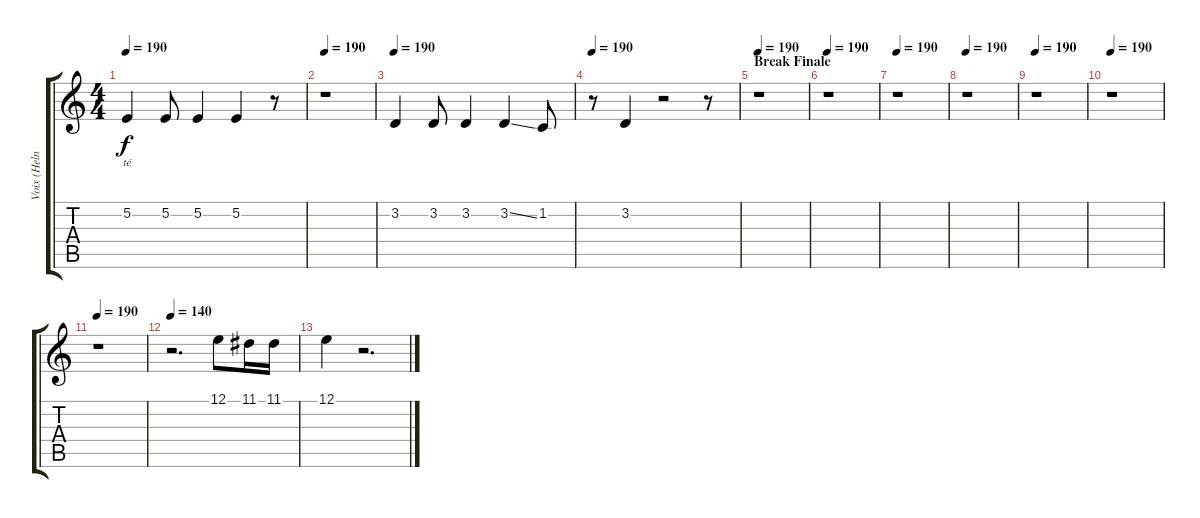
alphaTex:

\track ("Voix (Helno)" "Voix (Heln") {instrument clarinet}
\staff {score tabs}
\tuning (E4 B3 G3 D3 A2 E2) {hide}
\ts (4 4)
\tempo 190
\clef g2
\ks c
5.2.4{lyrics (0 "té") lyrics (1 "") lyrics (2 "") lyrics (3 "") lyrics (4 "") dy f} 5.2.8 5.2.4 5.2.4 r.8 |
\tempo 190
r.1 |
\tempo 190
3.2.4 3.2.8 3.2.4 3.2{ss}.4 1.2.8 |
\tempo 190
r.8 3.2.4 r.2 r.8 |
\section ("" "Break Finale")
\tempo 190
r.1 |
\tempo 190
r.1 |
\tempo 190
r.1 |
\tempo 190
r.1 |
\tempo 190
r.1 |
\tempo 190
r.1 |
\tempo 190
r.1 |
\tempo 140
r.2{d} 12.1.8 11.1.16 11.1.16 |
12.1.4 r.2{d}
